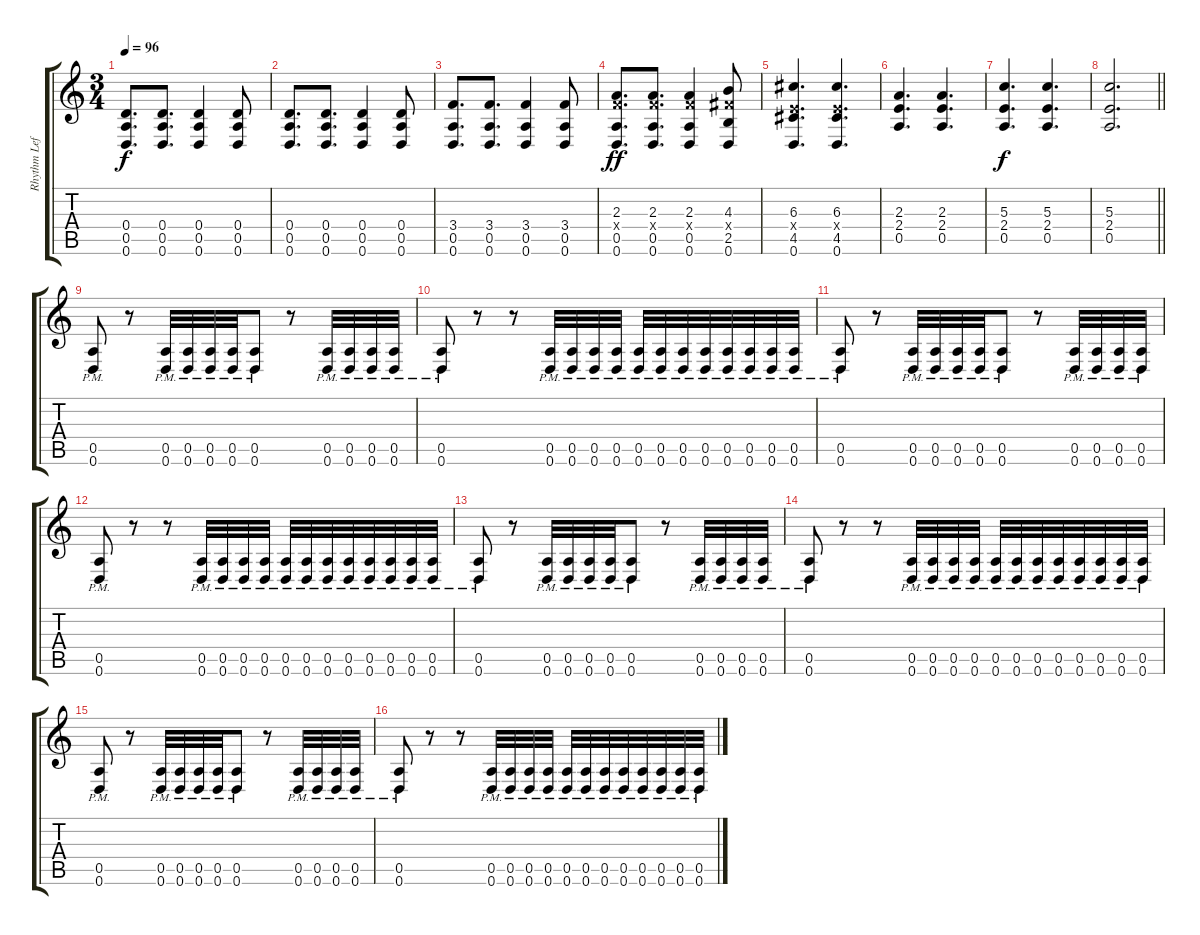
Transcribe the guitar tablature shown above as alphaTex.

\track ("Rhythm Left" "Rhythm Lef") {instrument distortionguitar}
\staff {score tabs}
\tuning (E4 B3 G3 D3 A2 D2) {hide}
\ts (3 4)
\tempo 96
\clef g2
\ks c
(0.4 0.5 0.6).8{d dy f} (0.4 0.5 0.6).8{d} (0.4 0.5 0.6).4 (0.4 0.5 0.6).8 |
(0.4 0.5 0.6).8{d} (0.4 0.5 0.6).8{d} (0.4 0.5 0.6).4 (0.4 0.5 0.6).8 |
(3.4 0.5 0.6).8{d} (3.4 0.5 0.6).8{d} (3.4 0.5 0.6).4 (3.4 0.5 0.6).8 |
(2.3 3.4{x} 0.5 0.6).8{d dy ff} (2.3 3.4{x} 0.5 0.6).8{d} (2.3 3.4{x} 0.5 0.6).4 (4.3 4.4{x} 2.5 0.6).8 |
(6.3 2.4{x} 4.5 0.6).4{d} (6.3 2.4{x} 4.5 0.6).4{d} |
(2.3 2.4 0.5).4{d} (2.3 2.4 0.5).4{d} |
(5.3 2.4 0.5).4{d dy f} (5.3 2.4 0.5).4{d} |
\barLineRight lightlight
(5.3 2.4 0.5).2{d} |
(0.5{pm} 0.6{pm}).8{volume 15 balance 0} r.8 (0.5{pm} 0.6{pm}).32 (0.5{pm} 0.6{pm}).32 (0.5{pm} 0.6{pm}).32 (0.5{pm} 0.6{pm}).32 (0.5{pm} 0.6{pm}).8 r.8 (0.5{pm} 0.6{pm}).32 (0.5{pm} 0.6{pm}).32 (0.5{pm} 0.6{pm}).32 (0.5{pm} 0.6{pm}).32 |
(0.5{pm} 0.6{pm}).8 r.8 r.8 (0.5{pm} 0.6{pm}).32 (0.5{pm} 0.6{pm}).32 (0.5{pm} 0.6{pm}).32 (0.5{pm} 0.6{pm}).32 (0.5{pm} 0.6{pm}).32 (0.5{pm} 0.6{pm}).32 (0.5{pm} 0.6{pm}).32 (0.5{pm} 0.6{pm}).32 (0.5{pm} 0.6{pm}).32 (0.5{pm} 0.6{pm}).32 (0.5{pm} 0.6{pm}).32 (0.5{pm} 0.6{pm}).32 |
(0.5{pm} 0.6{pm}).8 r.8 (0.5{pm} 0.6{pm}).32 (0.5{pm} 0.6{pm}).32 (0.5{pm} 0.6{pm}).32 (0.5{pm} 0.6{pm}).32 (0.5{pm} 0.6{pm}).8 r.8 (0.5{pm} 0.6{pm}).32 (0.5{pm} 0.6{pm}).32 (0.5{pm} 0.6{pm}).32 (0.5{pm} 0.6{pm}).32 |
(0.5{pm} 0.6{pm}).8 r.8 r.8 (0.5{pm} 0.6{pm}).32 (0.5{pm} 0.6{pm}).32 (0.5{pm} 0.6{pm}).32 (0.5{pm} 0.6{pm}).32 (0.5{pm} 0.6{pm}).32 (0.5{pm} 0.6{pm}).32 (0.5{pm} 0.6{pm}).32 (0.5{pm} 0.6{pm}).32 (0.5{pm} 0.6{pm}).32 (0.5{pm} 0.6{pm}).32 (0.5{pm} 0.6{pm}).32 (0.5{pm} 0.6{pm}).32 |
(0.5{pm} 0.6{pm}).8 r.8 (0.5{pm} 0.6{pm}).32 (0.5{pm} 0.6{pm}).32 (0.5{pm} 0.6{pm}).32 (0.5{pm} 0.6{pm}).32 (0.5{pm} 0.6{pm}).8 r.8 (0.5{pm} 0.6{pm}).32 (0.5{pm} 0.6{pm}).32 (0.5{pm} 0.6{pm}).32 (0.5{pm} 0.6{pm}).32 |
(0.5{pm} 0.6{pm}).8 r.8 r.8 (0.5{pm} 0.6{pm}).32 (0.5{pm} 0.6{pm}).32 (0.5{pm} 0.6{pm}).32 (0.5{pm} 0.6{pm}).32 (0.5{pm} 0.6{pm}).32 (0.5{pm} 0.6{pm}).32 (0.5{pm} 0.6{pm}).32 (0.5{pm} 0.6{pm}).32 (0.5{pm} 0.6{pm}).32 (0.5{pm} 0.6{pm}).32 (0.5{pm} 0.6{pm}).32 (0.5{pm} 0.6{pm}).32 |
(0.5{pm} 0.6{pm}).8 r.8 (0.5{pm} 0.6{pm}).32 (0.5{pm} 0.6{pm}).32 (0.5{pm} 0.6{pm}).32 (0.5{pm} 0.6{pm}).32 (0.5{pm} 0.6{pm}).8 r.8 (0.5{pm} 0.6{pm}).32 (0.5{pm} 0.6{pm}).32 (0.5{pm} 0.6{pm}).32 (0.5{pm} 0.6{pm}).32 |
(0.5{pm} 0.6{pm}).8 r.8 r.8 (0.5{pm} 0.6{pm}).32 (0.5{pm} 0.6{pm}).32 (0.5{pm} 0.6{pm}).32 (0.5{pm} 0.6{pm}).32 (0.5{pm} 0.6{pm}).32 (0.5{pm} 0.6{pm}).32 (0.5{pm} 0.6{pm}).32 (0.5{pm} 0.6{pm}).32 (0.5{pm} 0.6{pm}).32 (0.5{pm} 0.6{pm}).32 (0.5{pm} 0.6{pm}).32 (0.5{pm} 0.6{pm}).32
